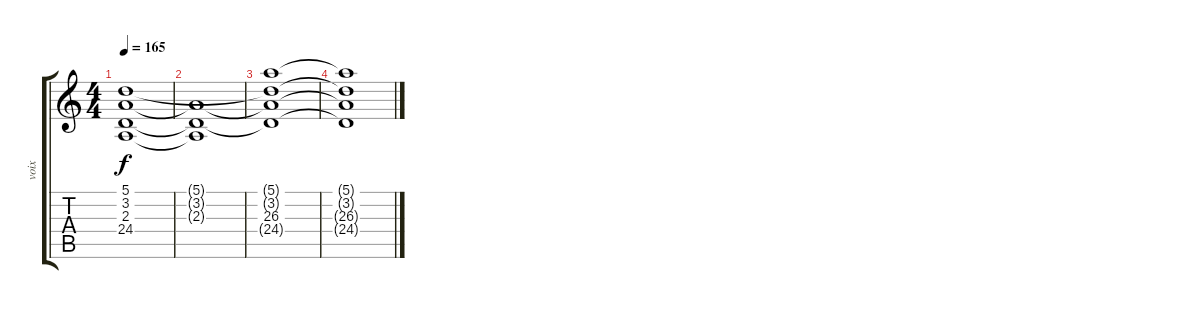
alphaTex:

\track ("voix" "voix") {instrument choiraahs}
\staff {score tabs}
\tuning (E4 B3 G3 D3 A2 E2) {hide}
\ts (4 4)
\tempo 165
\clef g2
\ks c
(5.1 3.2 2.3 24.4).1{dy f} |
(5.1{t} 3.2{t} 2.3{t}).1 |
(5.1{t} 3.2{t} 26.3 24.4{t}).1 |
(5.1{t} 3.2{t} 26.3{t} 24.4{t}).1
